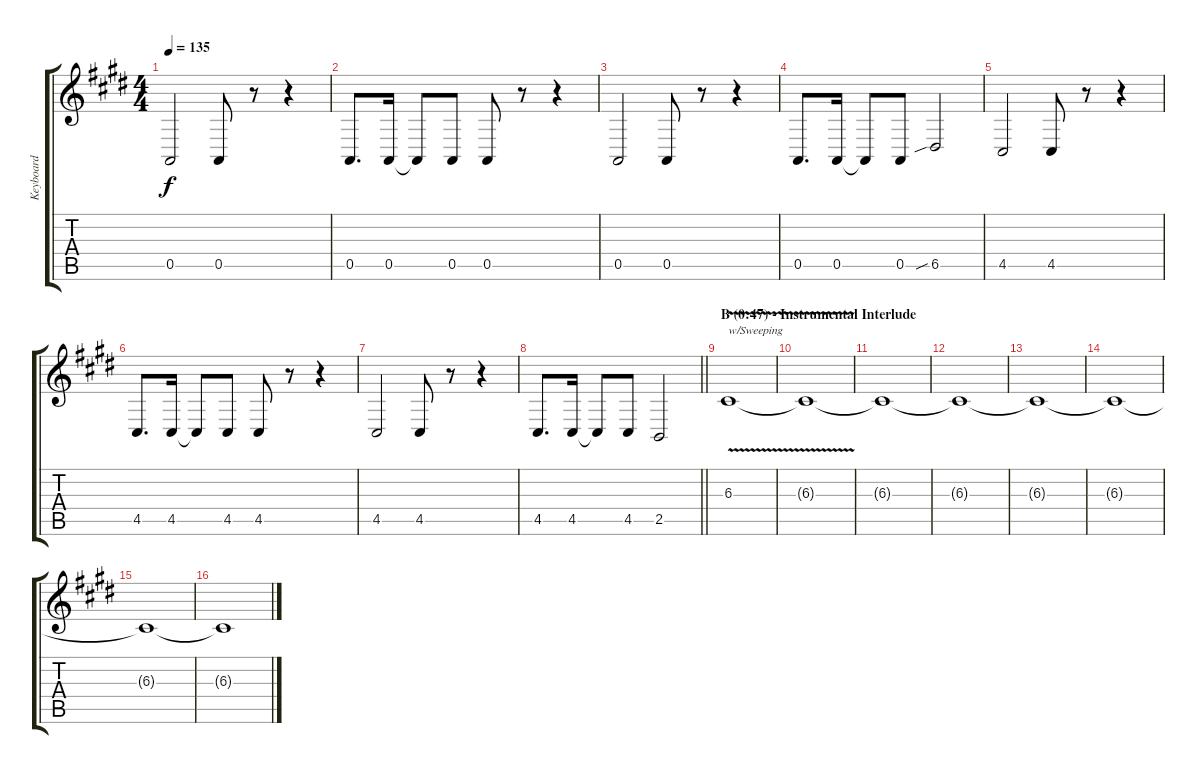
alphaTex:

\track ("Keyboard" "Keyboard") {instrument lead2sawtooth}
\staff {score tabs}
\tuning (E4 B3 G3 D3 A2 E2) {hide}
\ts (4 4)
\tempo 135
\clef g2
\ks c#minor
0.5.2{dy f} 0.5.8 r.8 r.4 |
0.5.8{d} 0.5.16 0.5{t}.8 0.5.8 0.5.8 r.8 r.4 |
0.5.2 0.5.8 r.8 r.4 |
0.5.8{d} 0.5.16 0.5{t}.8 0.5.8 6.5{sib}.2 |
4.5.2 4.5.8 r.8 r.4 |
4.5.8{d} 4.5.16 4.5{t}.8 4.5.8 4.5.8 r.8 r.4 |
4.5.2 4.5.8 r.8 r.4 |
\barLineRight lightlight
4.5.8{d} 4.5.16 4.5{t}.8 4.5.8 2.5.2 |
\section ("" "B (0:47) - Instrumental Interlude")
6.3{v}.1{txt "w/Sweeping" instrument pad8sweep} |
6.3{t}.1 |
6.3{t}.1 |
6.3{t}.1 |
6.3{t}.1 |
6.3{t}.1 |
6.3{t}.1 |
6.3{t}.1
